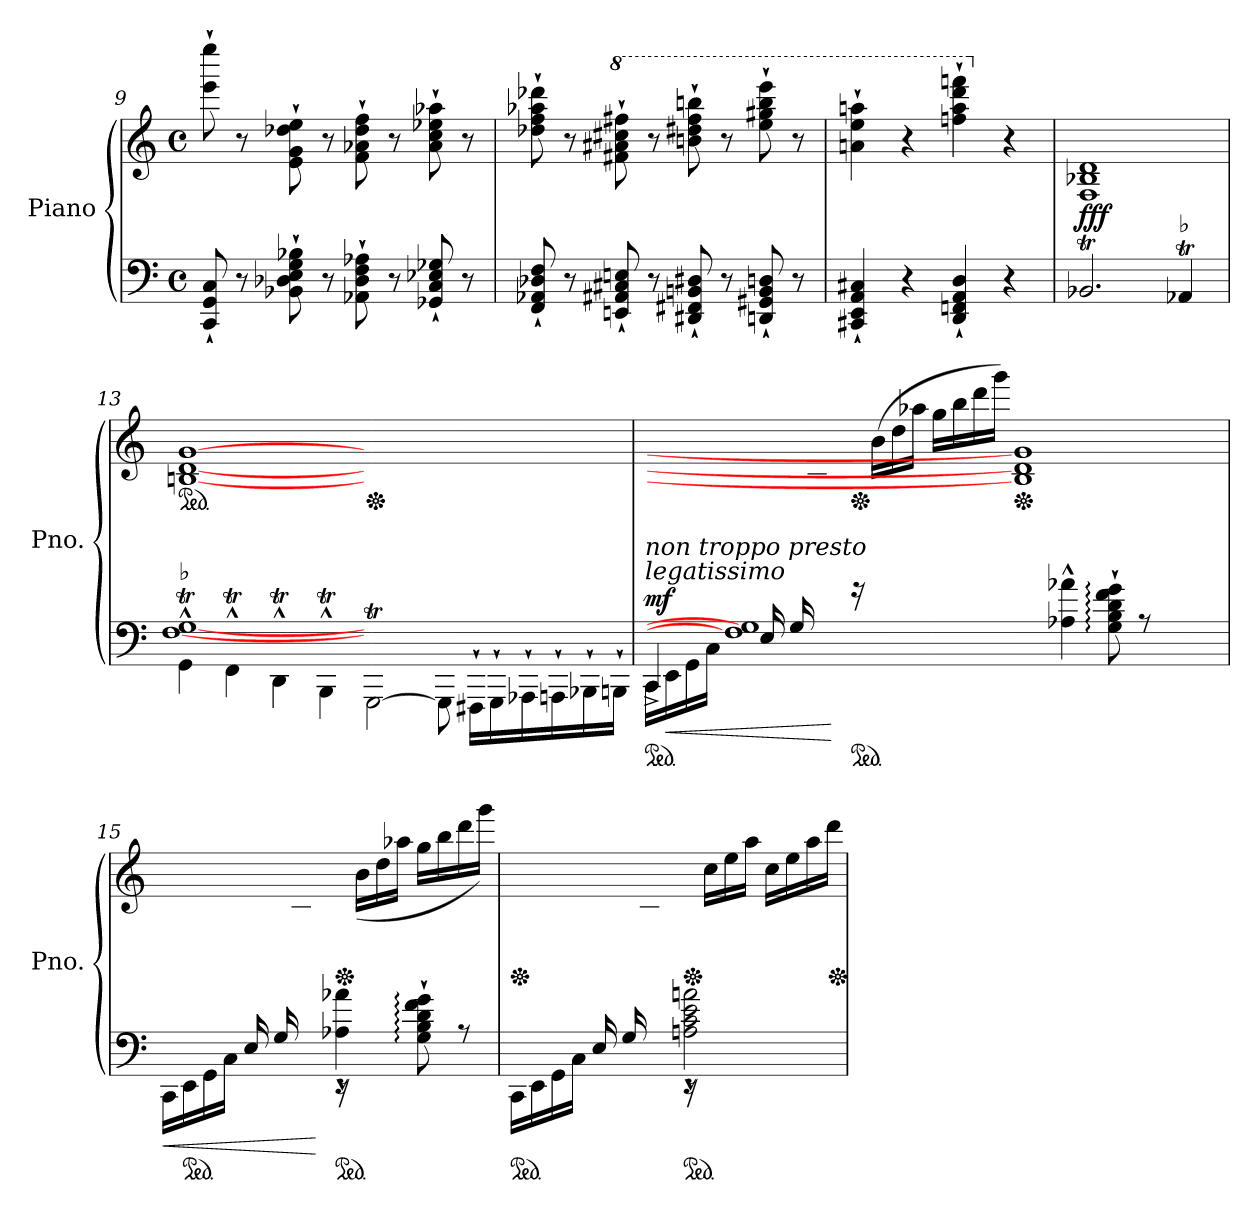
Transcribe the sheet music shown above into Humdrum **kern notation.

**kern	**kern	**dynam
*part1	*part1	*part1
*staff2	*staff1	*staff1/2
*I"Piano	*	*
*I'Pno.	*	*
!!LO:LB:g=z
*clefF4	*clefG2	*
*k[]	*k[]	*
*M4/4	*M4/4	*
*met(c)	*met(c)	*
=9	=9	=9
8CC/` 8GG/` 8C/`	8eee\` 8eeee\`	.
8r	8r	.
8BB-X\` 8D-X\` 8E\` 8G\` 8B-X\`	8e\` 8g\` 8dd-X\` 8ee\`	.
8r	8r	.
8AA-X\` 8D-\` 8F\` 8A-X\`	8f\` 8a-X\` 8dd-\` 8ff\`	.
8r	8r	.
8GG-X/` 8C/` 8E-X/` 8G-X/`	8a-\` 8cc\` 8ee-X\` 8aa-X\`	.
8r	8r	.
=10	=10	=10
8FF/` 8AA-X/` 8D-X/` 8F/`	8dd-X\` 8ff\` 8aa-X\` 8ddd-X\`	.
8r	8r	.
*	*8va	*
8EEn/` 8AA#X/` 8C#X/` 8En/`	8ff#X\` 8aa#X\` 8ccc#X\` 8fff#X\`	.
8r	8r	.
8DD#X/` 8FF#X/` 8BBn/` 8D#X/`	8bbn\` 8ddd#X\` 8fff#\` 8bbbn\`	.
8r	8r	.
8DDn/` 8GG#X/` 8BB/` 8Dn/`	8eee\` 8ggg#X\` 8bbb\` 8eeee\`	.
8r	8r	.
=11	=11	=11
4CC#X/` 4EE/` 4AA/` 4C#X/`	4aan\` 4eee\` 4aaan\`	.
4r	4r	.
4DD/` 4FFn/` 4AA/` 4D/`	4fffn\` 4aaa\` 4dddd\` 4ffffn\`	.
*	*X8va	*
4r	4r	.
=12	=12	=12
!	!	!LO:DY:a=2
2.BB-XT/	1F 1B-X 1d	fff
!LO:TX:a:t=♭	!	!
4AA-XT/	.	.
!!LO:LB:g=z
=13	=13	=13
*^	*	*
*	*	*ped	*
!LO:TX:a:t=♭	!	!	!
4GGT^^\	[1F [1G	[1Bn [1d [1g	.
4FFT^^\	.	.	.
4DDT^^\	.	.	.
4BBBt^^\	.	.	.
*	*	*Xped	*
!	!	!	!LO:DY:a=2
[2GGGT\	1ryy	1ryy	other-dynamics
8GGG\]	.	.	.
16FFF#X`\LL	.	.	.
16GGG`\	.	.	.
16AAA-X`\	.	.	.
16AAAn`\	.	.	.
16BBB-X`\	.	.	.
16BBBn`\JJ	.	.	.
=14	=14	=14	=14
*ped	*	*	*
*	*	*^	*
!LO:TX:a:i:t=legatissimo	!	!	!	!
!LO:TX:a:i:t=non troppo presto	!	!	!	!
!	!	!	!	!LO:DY:a=2
(16CC\LL	4CC^/	1ryy	4.ryy	mf
!	!	!	!	!LO:HP:b=2
16EE\	.	.	.	<
16GG\	.	.	.	.
16C\JJ	.	.	.	.
16E/LL	1F] 1G]	.	.	.
16G/	.	.	.	.
8ryy	.	.	16c\	.
.	.	.	16e\JJ)	[
*ped	*	*	*	*
*	*	*Xped	*	*
16r	.	.	16ryy	.
4ryy	.	.	(>16b\LL	.
.	.	.	16dd\	.
.	.	.	16aa-X\JJ	.
.	.	.	16gg\LL	.
1ryy	.	.	16bb\	.
.	.	.	16ddd\	.
.	.	.	16ggg\JJ)	.
*	*	*Xped	*	*
.	.	1B] 1d] 1g]	1ryy	.
.	4A-X\^^ 4a-X\^^	.	.	.
.	8G\:` 8B\:` 8d\:` 8f\:` 8g\:`	.	.	.
.	8rA	.	.	.
.	4ryy	.	.	.
8.ryy	.	.	.	.
!!LO:PB:g=z	!!
=15	=15	=15	=15	=15
!	!	!	!	!LO:HP:b=2
(16CC\LL	2ryy	1ryy	4.ryy	<
*ped	*	*	*	*
16EE\	.	.	.	.
16GG\	.	.	.	.
16C\JJ	.	.	.	.
16E/LL	.	.	.	.
16G/	.	.	.	.
8ryy	.	.	16c\	.
.	.	.	16e\JJ)	[
*ped	*	*	*	*
*	*	*Xped	*	*
16rEE	4A-X\^^ 4a-X\^^	.	16ryy	.
4..ryy	.	.	(>16b\LL	.
.	.	.	16dd\	.
.	.	.	16aa-X\JJ	.
.	8G\:` 8B\:` 8d\:` 8f\:` 8g\:`	.	16gg\LL	.
.	.	.	16bb\	.
.	8rA	.	16ddd\	.
.	.	.	16ggg\JJ)	.
=16	=16	=16	=16	=16
*ped	*	*	*	*
*	*	*Xped	*	*
(16CC\LL	2ryy	1ryy	4.ryy	.
16EE\	.	.	.	.
16GG\	.	.	.	.
16C\JJ	.	.	.	.
16E/LL	.	.	.	.
16G/	.	.	.	.
8ryy	.	.	16c\	.
.	.	.	16e\JJ)	.
*ped	*	*	*	*
*	*	*Xped	*	*
16rEE	2An\^^ 2c\^^ 2e\^^ 2an\^^	.	16ryy	.
4..ryy	.	.	16cc\LL	.
.	.	.	16ee\	.
.	.	.	16aa\JJ	.
*	*	*8va	*	*
.	.	.	16ccc\LL	.
.	.	.	16eee\	.
.	.	.	16aaa\	.
.	.	.	16dddd\JJ	.
*v	*v	*	*	*
*	*X8va	*	*
*	*Xped	*	*
*	*v	*v	*
=	=	=
*-	*-	*-
